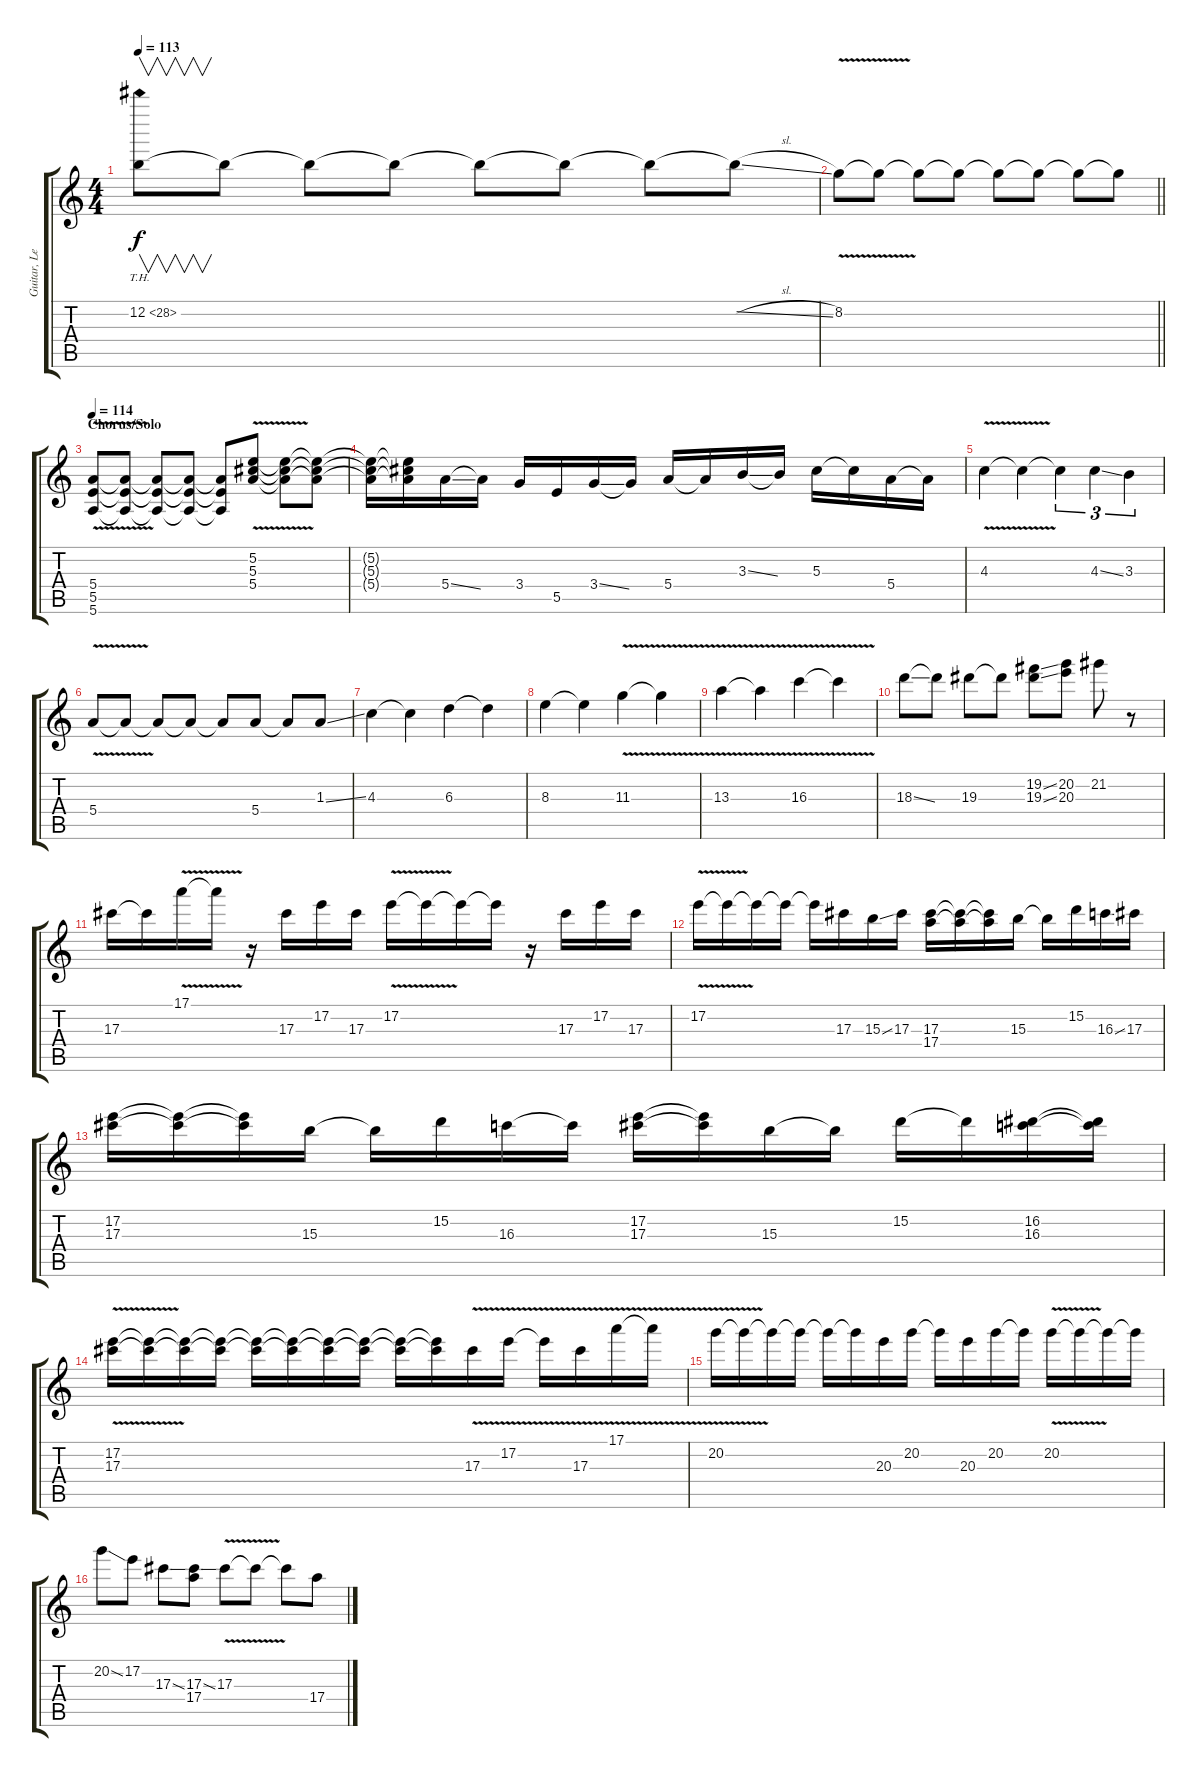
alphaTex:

\track ("Guitar, Lead (Open E)" "Guitar, Le") {mute instrument overdrivenguitar}
\staff {score tabs}
\tuning (E4 B3 Ab3 E3 B2 E2) {hide}
\ts (4 4)
\tempo 113
\clef g2
\ks c
12.2{th 16}.8{v dy f} 12.2{t}.8 12.2{t}.8 12.2{t}.8 12.2{t}.8 12.2{t}.8 12.2{t}.8 12.2{sl t}.8 |
\barLineRight lightlight
8.2{v}.8 8.2{t}.8 8.2{t}.8 8.2{t}.8 8.2{t}.8 8.2{t}.8 8.2{t}.8 8.2{t}.8 |
\section ("" "Chorus/Solo")
\tempo 114
(5.4{v} 5.5 5.6).8 (5.4{t} 5.5{t} 5.6{t}).8 (5.4{t} 5.5{t} 5.6{t}).8 (5.4{t} 5.5{t} 5.6{t}).8 (5.4{t} 5.5{t} 5.6{t}).8 (5.2{v} 5.3 5.4).8 (5.2{t} 5.3{t} 5.4{t}).8 (5.2{t} 5.3{t} 5.4{t}).8 |
(5.2{t} 5.3{t} 5.4{t}).16 (5.2{t} 5.3{t} 5.4{t}).16 5.4{ss}.16 5.4{t}.16 3.4.16 5.5.16 3.4{ss}.16 3.4{t}.16 5.4.16 5.4{t}.16 3.3{ss}.16 3.3{t}.16 5.3.16 5.3{t}.16 5.4.16 5.4{t}.16 |
4.3{v}.4 4.3{t}.4 4.3{t}.4{tu (3 2)} 4.3{ss}.4{tu (3 2)} 3.3.4{tu (3 2)} |
5.4{v}.8 5.4{t}.8 5.4{t}.8 5.4{t}.8 5.4{t}.8 5.4.8 5.4{t}.8 1.3{ss}.8 |
4.3.4 4.3{t}.4 6.3.4 6.3{t}.4 |
8.3.4 8.3{t}.4 11.3{v}.4 11.3{t}.4 |
13.3{v}.4 13.3{t}.4 16.3{v}.4 16.3{t}.4 |
18.3{ss}.8 18.3{t}.8 19.3.8 19.3{t}.8 (19.2{ss} 19.3{ss}).8 (20.2 20.3).8 21.2.8 r.8 |
17.3.16 17.3{t}.16 17.1{v}.16 17.1{t}.16 r.16 17.3.16 17.2.16 17.3.16 17.2{v}.16 17.2{t}.16 17.2{t}.16 17.2{t}.16 r.16 17.3.16 17.2.16 17.3.16 |
17.2{v}.16 17.2{t}.16 17.2{t}.16 17.2{t}.16 17.2{t}.16 17.3.16 15.3{ss}.16 17.3.16 (17.3 17.4).16 (17.3{t} 17.4{t}).16 (17.3{t} 17.4{t}).16 15.3.16 15.3{t}.16 15.2.16 16.3{ss}.16 17.3.16 |
(17.2 17.3).16 (17.2{t} 17.3{t}).16 (17.2{t} 17.3{t}).16 15.3.16 15.3{t}.16 15.2.16 16.3.16 16.3{t}.16 (17.2 17.3).16 (17.2{t} 17.3{t}).16 15.3.16 15.3{t}.16 15.2.16 15.2{t}.16 (16.2 16.3).16 (16.2{t} 16.3{t}).16 |
(17.2{v} 17.3{v}).16 (17.2{t} 17.3{t}).16 (17.2{t} 17.3{t}).16 (17.2{t} 17.3{t}).16 (17.2{t} 17.3{t}).16 (17.2{t} 17.3{t}).16 (17.2{t} 17.3{t}).16 (17.2{t} 17.3{t}).16 (17.2{t} 17.3{t}).16 (17.2{t} 17.3{t}).16 17.3{v}.16 17.2{v}.16 17.2{t}.16 17.3{v}.16 17.1{v}.16 17.1{t}.16 |
20.2{v}.16 20.2{t}.16 20.2{t}.16 20.2{t}.16 20.2{t}.16 20.2{t}.16 20.3.16 20.2.16 20.2{t}.16 20.3.16 20.2.16 20.2{t}.16 20.2{v}.16 20.2{t}.16 20.2{t}.16 20.2{t}.16 |
20.2{ss}.8 17.2.8 17.3{ss}.8 (17.3{ss} 17.4).8 17.3{v}.8 17.3{t}.8 17.3{t}.8 17.4.8
